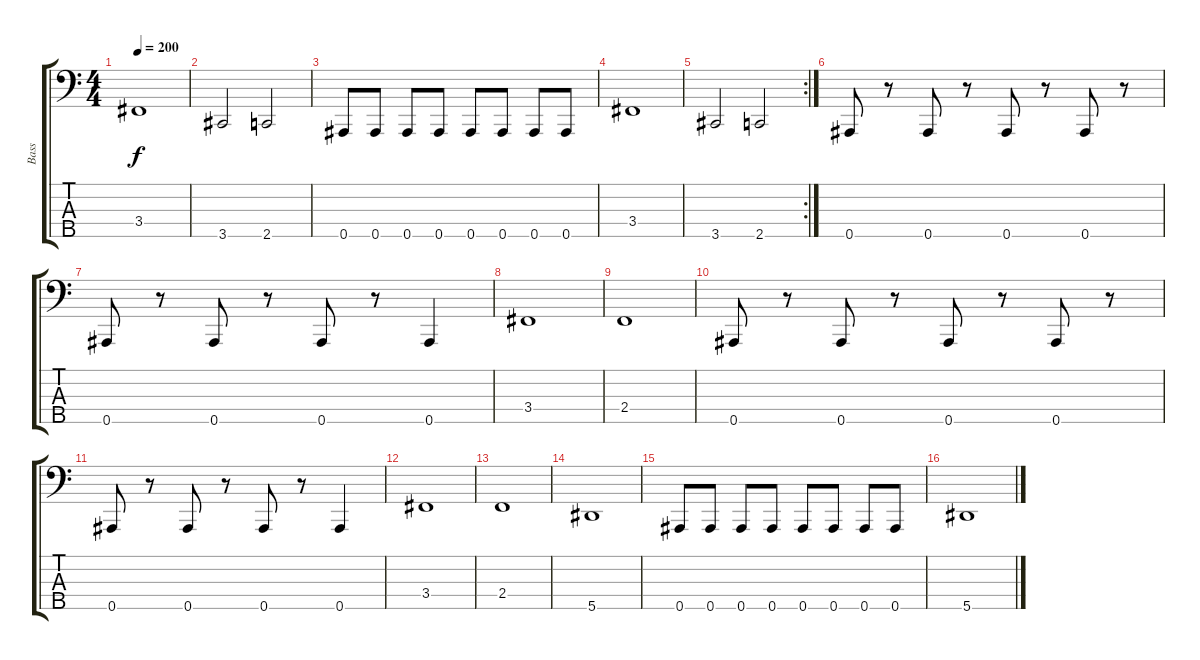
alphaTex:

\track ("Bass" "Bass") {instrument electricbasspick}
\staff {score tabs}
\tuning (Gb2 Db2 Ab1 Eb1 Bb0) {hide}
\ts (4 4)
\tempo 200
\clef f4
\ks c
3.4.1{dy f} |
3.5.2 2.5.2 |
0.5.8 0.5.8 0.5.8 0.5.8 0.5.8 0.5.8 0.5.8 0.5.8 |
3.4.1 |
\rc 2
3.5.2 2.5.2 |
0.5.8 r.8 0.5.8 r.8 0.5.8 r.8 0.5.8 r.8 |
0.5.8 r.8 0.5.8 r.8 0.5.8 r.8 0.5.4 |
3.4.1 |
2.4.1 |
0.5.8 r.8 0.5.8 r.8 0.5.8 r.8 0.5.8 r.8 |
0.5.8 r.8 0.5.8 r.8 0.5.8 r.8 0.5.4 |
3.4.1 |
2.4.1 |
5.5.1 |
0.5.8 0.5.8 0.5.8 0.5.8 0.5.8 0.5.8 0.5.8 0.5.8 |
5.5.1
